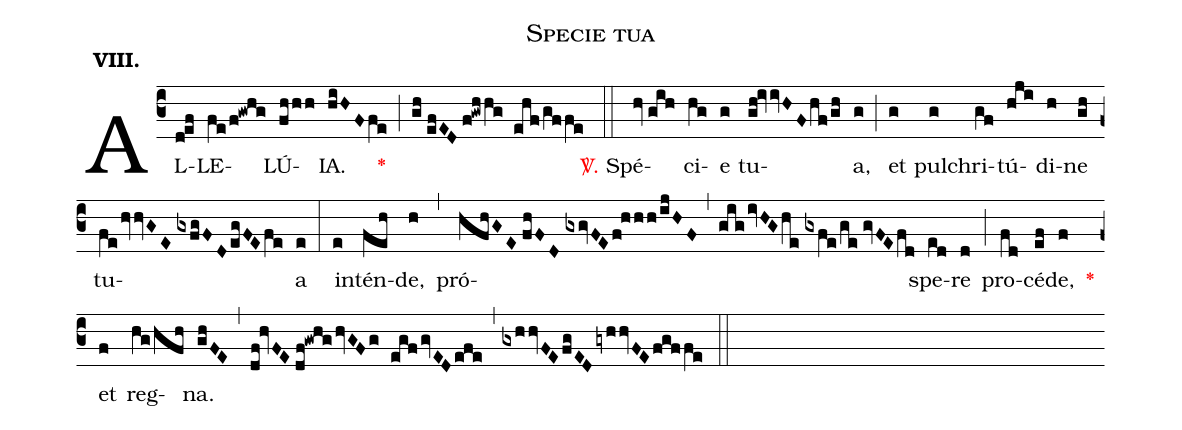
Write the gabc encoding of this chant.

name:Specie tua;
mode:VIII.;
office-part:Alleluia;
%%
(c3) AL(d!ef)LE(fe/f!gwhg)LÚ(fhhh)IA.(hiHFfe) <v>\red{*}</v>(;) (gh//efED//f!gwhhg ehf/gffe) (::) <v>\red{\Vbar.}</v> Spé(hv//gih)ci(hg)e(g) tu(gh!ivvHFhf/gh)a,(g) (;) et(g) pul(g)chri(gf)tú(hji)di(h)ne(gh) tu(fehvvGE//gxfgFD/egFEfe)a(e) (:) in(e)tén(feh)de,(h) (,) pró(hfhGE//fhFD//gxgvFEf!hhh/ijHF,gigivHG/he//gxfe/ge//gvFEfd)spe(ed)re(d) (;) pro(fd)cé(ef)de,(f) <v>\red{*}</v>() et(f) reg(hg/hfh)na.(ghFE) (,) (df!hvFE//df!gwhghvGFg egf/gvED/efe) (,) (gxhhvFEfgEDgyhhvFEfgffe) (::)
